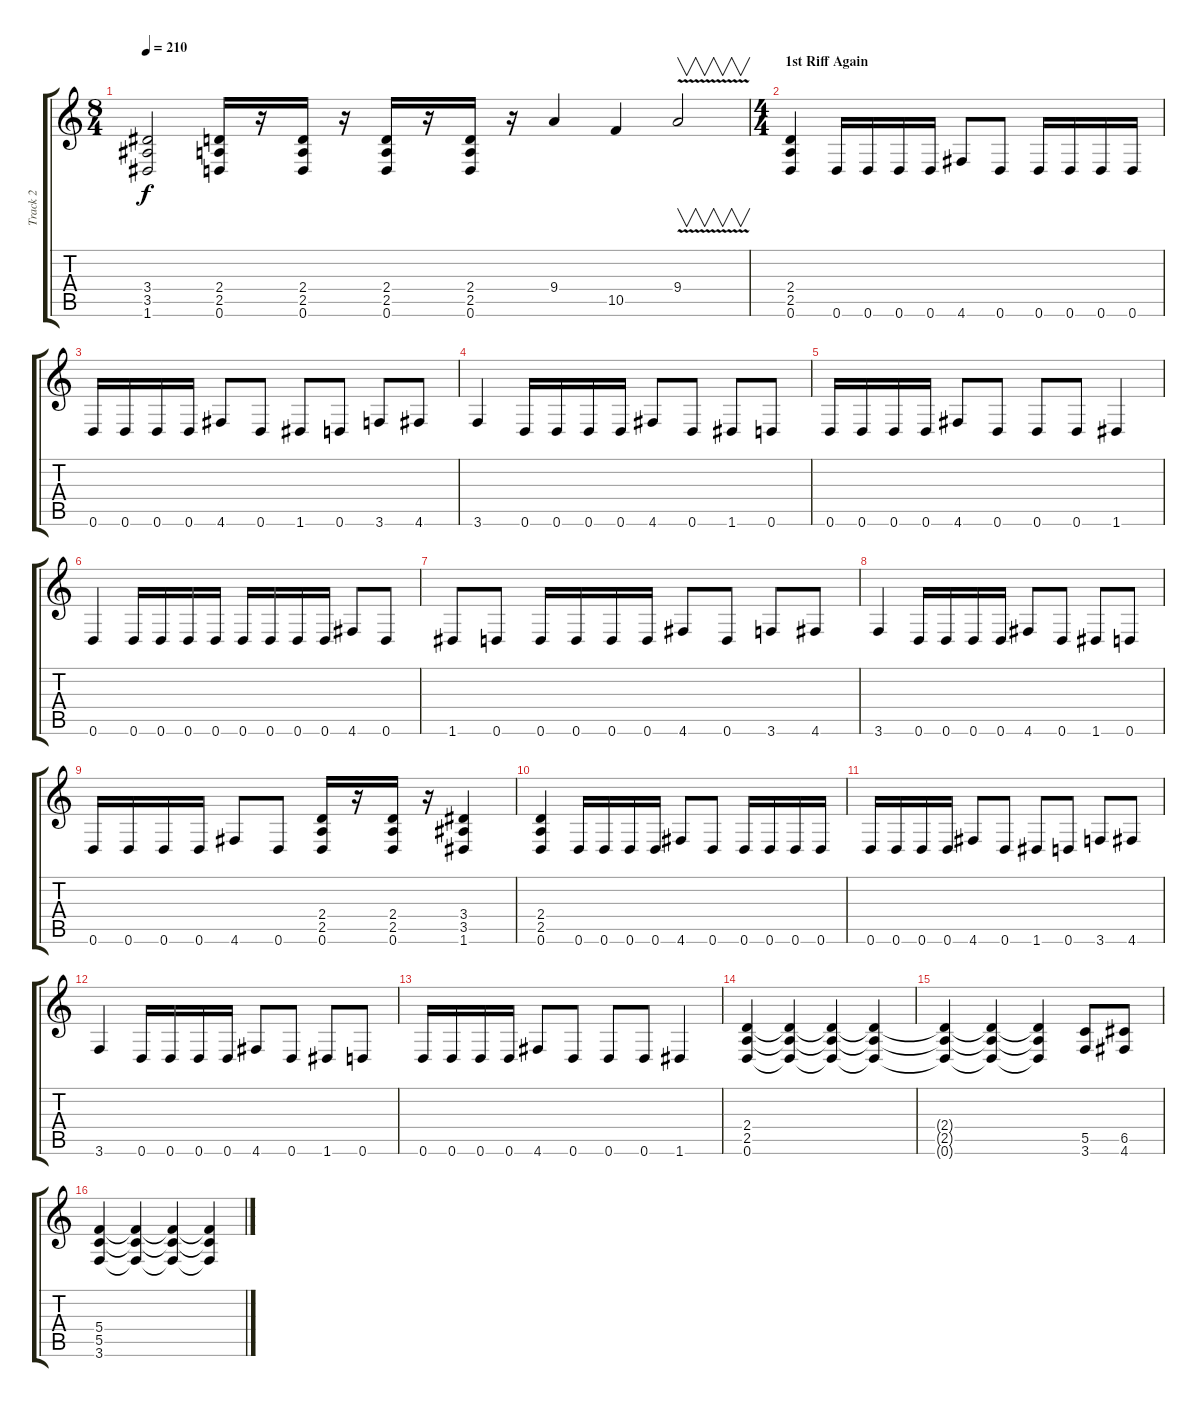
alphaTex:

\track ("Track 2" "Track 2") {instrument distortionguitar}
\staff {score tabs}
\tuning (D4 A3 F3 C3 G2 D2) {hide}
\ts (8 4)
\tempo 210
\clef g2
\ks c
(3.4 3.5 1.6).2{dy f} (2.4 2.5 0.6).16 r.16 (2.4 2.5 0.6).16 r.16 (2.4 2.5 0.6).16 r.16 (2.4 2.5 0.6).16 r.16 9.4.4 10.5.4 9.4{v}.2{v} |
\ts (4 4)
\section ("" "1st Riff Again")
(2.4 2.5 0.6).4 0.6.16 0.6.16 0.6.16 0.6.16 4.6.8 0.6.8 0.6.16 0.6.16 0.6.16 0.6.16 |
0.6.16 0.6.16 0.6.16 0.6.16 4.6.8 0.6.8 1.6.8 0.6.8 3.6.8 4.6.8 |
3.6.4 0.6.16 0.6.16 0.6.16 0.6.16 4.6.8 0.6.8 1.6.8 0.6.8 |
0.6.16 0.6.16 0.6.16 0.6.16 4.6.8 0.6.8 0.6.8 0.6.8 1.6.4 |
0.6.4 0.6.16 0.6.16 0.6.16 0.6.16 0.6.16 0.6.16 0.6.16 0.6.16 4.6.8 0.6.8 |
1.6.8 0.6.8 0.6.16 0.6.16 0.6.16 0.6.16 4.6.8 0.6.8 3.6.8 4.6.8 |
3.6.4 0.6.16 0.6.16 0.6.16 0.6.16 4.6.8 0.6.8 1.6.8 0.6.8 |
0.6.16 0.6.16 0.6.16 0.6.16 4.6.8 0.6.8 (2.4 2.5 0.6).16 r.16 (2.4 2.5 0.6).16 r.16 (3.4 3.5 1.6).4 |
(2.4 2.5 0.6).4 0.6.16 0.6.16 0.6.16 0.6.16 4.6.8 0.6.8 0.6.16 0.6.16 0.6.16 0.6.16 |
0.6.16 0.6.16 0.6.16 0.6.16 4.6.8 0.6.8 1.6.8 0.6.8 3.6.8 4.6.8 |
3.6.4 0.6.16 0.6.16 0.6.16 0.6.16 4.6.8 0.6.8 1.6.8 0.6.8 |
0.6.16 0.6.16 0.6.16 0.6.16 4.6.8 0.6.8 0.6.8 0.6.8 1.6.4 |
(2.4 2.5 0.6).4 (2.4{t} 2.5{t} 0.6{t}).4 (2.4{t} 2.5{t} 0.6{t}).4 (2.4{t} 2.5{t} 0.6{t}).4 |
(2.4{t} 2.5{t} 0.6{t}).4 (2.4{t} 2.5{t} 0.6{t}).4 (2.4{t} 2.5{t} 0.6{t}).4 (5.5 3.6).8 (6.5 4.6).8 |
(5.4 5.5 3.6).4 (5.4{t} 5.5{t} 3.6{t}).4 (5.4{t} 5.5{t} 3.6{t}).4 (5.4{t} 5.5{t} 3.6{t}).4
